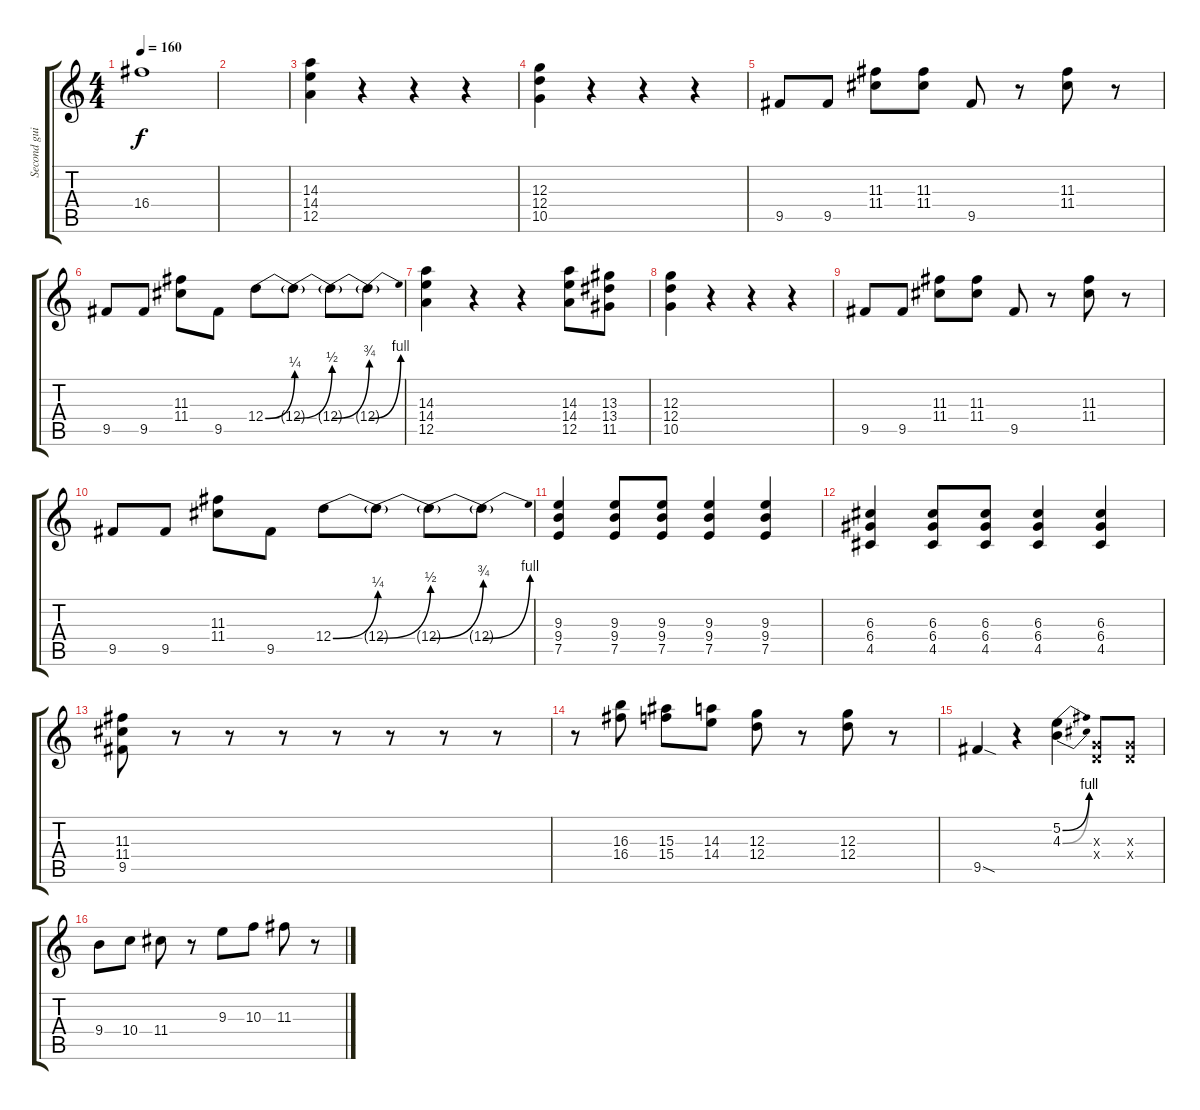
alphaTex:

\track ("Second guitar" "Second gui") {instrument electricguitarclean}
\staff {score tabs}
\tuning (E4 B3 G3 D3 A2 E2) {hide}
\ts (4 4)
\tempo 160
\clef g2
\ks c
16.4{t}.1{dy f} |
|
(14.3 14.4 12.5).4 r.4 r.4 r.4 |
(12.3 12.4 10.5).4 r.4 r.4 r.4 |
9.5.8 9.5.8 (11.3 11.4).8 (11.3 11.4).8 9.5.8 r.8 (11.3 11.4).8 r.8 |
9.5.8 9.5.8 (11.3 11.4).8 9.5.8 12.4{be (bend 0 0 60 1)}.8 12.4{be (bend 0 0 60 2) t}.8 12.4{be (bend 0 0 60 3) t}.8 12.4{be (bend 0 0 60 4) t}.8 |
(14.3 14.4 12.5).4 r.4 r.4 (14.3 14.4 12.5).8 (13.3 13.4 11.5).8 |
(12.3 12.4 10.5).4 r.4 r.4 r.4 |
9.5.8 9.5.8 (11.3 11.4).8 (11.3 11.4).8 9.5.8 r.8 (11.3 11.4).8 r.8 |
9.5.8 9.5.8 (11.3 11.4).8 9.5.8 12.4{be (bend 0 0 60 1)}.8 12.4{be (bend 0 0 60 2) t}.8 12.4{be (bend 0 0 60 3) t}.8 12.4{be (bend 0 0 60 4) t}.8 |
(9.3 9.4 7.5).4 (9.3 9.4 7.5).8 (9.3 9.4 7.5).8 (9.3 9.4 7.5).4 (9.3 9.4 7.5).4 |
(6.3 6.4 4.5).4 (6.3 6.4 4.5).8 (6.3 6.4 4.5).8 (6.3 6.4 4.5).4 (6.3 6.4 4.5).4 |
(11.3 11.4 9.5).8 r.8 r.8 r.8 r.8 r.8 r.8 r.8 |
r.8 (16.3 16.4).8 (15.3 15.4).8 (14.3 14.4).8 (12.3 12.4).8 r.8 (12.3 12.4).8 r.8 |
9.5{sod}.4 r.4 (5.2{be (bend 0 0 60 4)} 4.3{be (bend 0 0 60 4)}).4 (0.3{x} 0.4{x}).8 (0.3{x} 0.4{x}).8 |
9.4.8 10.4.8 11.4.8 r.8 9.3.8 10.3.8 11.3.8 r.8
